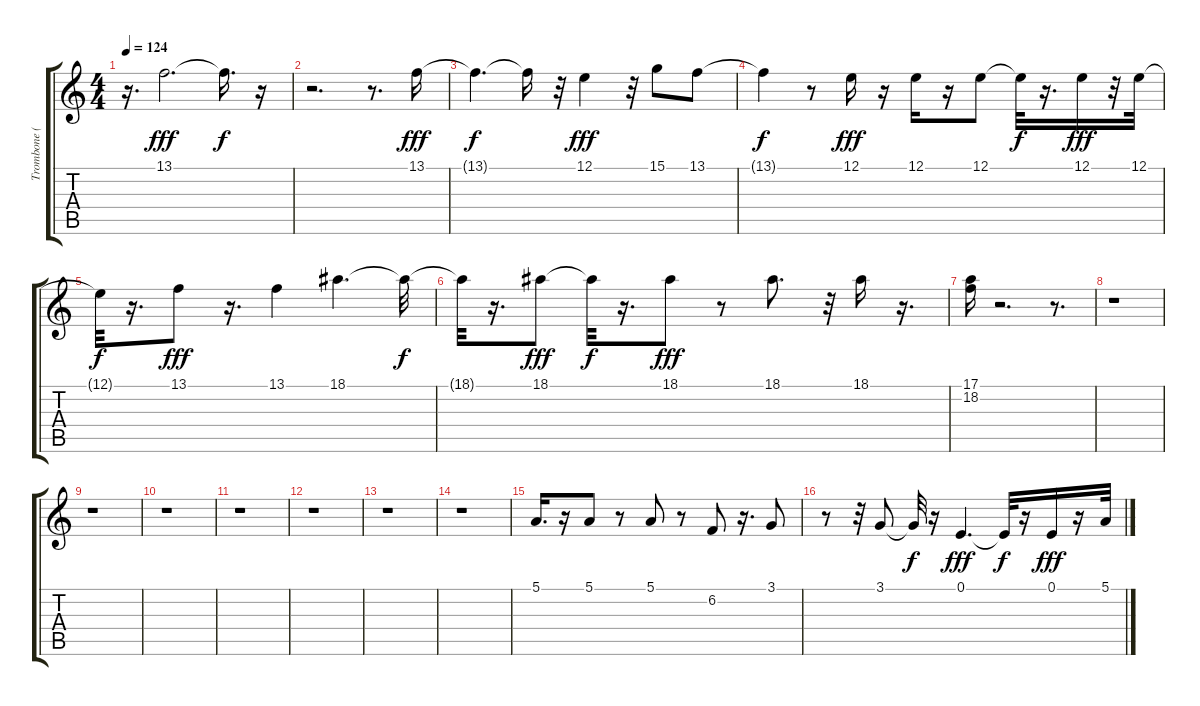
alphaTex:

\track ("Trombone (Melody)" "Trombone (") {instrument trombone}
\staff {score tabs}
\tuning (E4 B3 G3 D3 A2 E2) {hide}
\ts (4 4)
\tempo 124
\clef g2
\ks c
r.16{d dy f} 13.1.2{d dy fff} 13.1{t}.16{d dy f} r.16 |
r.2{d} r.8{d} 13.1.16{dy fff} |
13.1{t}.4{d dy f} 13.1{t}.16 r.32 12.1.4{dy fff} r.32 15.1.8 13.1.8 |
13.1{t}.4{dy f} r.8 12.1.16{dy fff} r.16 12.1.16 r.16 12.1.8 12.1{t}.32{dy f} r.16{d} 12.1.16{dy fff} r.32 12.1.32 |
12.1{t}.32{dy f} r.16{d} 13.1.8{dy fff} r.16{d} 13.1.4 18.1.4{d} 18.1{t}.32{dy f} |
18.1{t}.32 r.16{d} 18.1.8{dy fff} 18.1{t}.32{dy f} r.16{d} 18.1.8{dy fff} r.8 18.1.8{d} r.32 18.1.16 r.16{d} |
(17.1 18.2).16 r.2{d} r.8{d} |
r.1 |
r.1 |
r.1 |
r.1 |
r.1 |
r.1 |
r.1 |
5.1.16{d} r.16 5.1.8 r.8 5.1.8 r.8 6.2.8 r.16{d} 3.1.8 |
r.8 r.32 3.1.8 3.1{t}.32{dy f} r.16 0.1.4{d dy fff} 0.1{t}.32{dy f} r.16 0.1.16{dy fff} r.16 5.1.32
